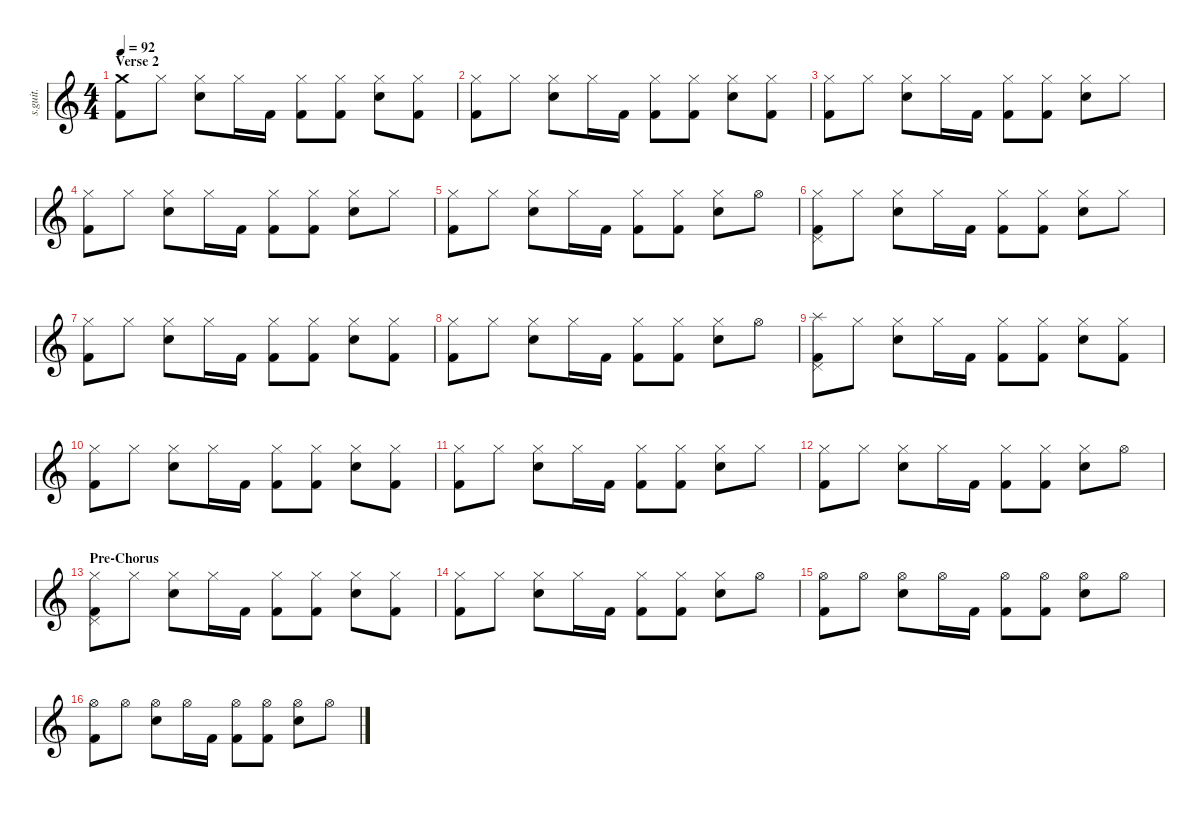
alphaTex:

\defaultSystemsLayout 4
\hideDynamics
\bracketExtendMode nobrackets
\track ("Phil Selway - Drums" "s.guit.") {instrument percussion}
\staff {score}
\articulation defaults
\ts (4 4)
\section ("" "Verse 2")
\tempo 92
\clef g2
\ks c
("Kick (hit) 2" "Crash medium (hit)").8{lyrics (0 "") lyrics (1 "") lyrics (2 "") lyrics (3 "") lyrics (4 "") dy f} "Hi-Hat (closed)".8{lyrics (0 "") lyrics (1 "") lyrics (2 "") lyrics (3 "") lyrics (4 "")} ("Hi-Hat (closed)" "Snare (hit) 2").8{lyrics (0 "") lyrics (1 "") lyrics (2 "") lyrics (3 "") lyrics (4 "")} "Hi-Hat (closed)".16{lyrics (0 "") lyrics (1 "") lyrics (2 "") lyrics (3 "") lyrics (4 "")} "Kick (hit) 2".16{lyrics (0 "") lyrics (1 "") lyrics (2 "") lyrics (3 "") lyrics (4 "")} ("Kick (hit) 2" "Hi-Hat (closed)").8{lyrics (0 "") lyrics (1 "") lyrics (2 "") lyrics (3 "") lyrics (4 "")} ("Kick (hit) 2" "Hi-Hat (closed)").8{lyrics (0 "") lyrics (1 "") lyrics (2 "") lyrics (3 "") lyrics (4 "")} ("Hi-Hat (closed)" "Snare (hit) 2").8{lyrics (0 "") lyrics (1 "") lyrics (2 "") lyrics (3 "") lyrics (4 "")} ("Kick (hit) 2" "Hi-Hat (closed)").8{lyrics (0 "") lyrics (1 "") lyrics (2 "") lyrics (3 "") lyrics (4 "")} |
("Kick (hit) 2" "Hi-Hat (closed)").8{lyrics (0 "") lyrics (1 "") lyrics (2 "") lyrics (3 "") lyrics (4 "")} "Hi-Hat (closed)".8{lyrics (0 "") lyrics (1 "") lyrics (2 "") lyrics (3 "") lyrics (4 "")} ("Hi-Hat (closed)" "Snare (hit) 2").8{lyrics (0 "") lyrics (1 "") lyrics (2 "") lyrics (3 "") lyrics (4 "")} "Hi-Hat (closed)".16{lyrics (0 "") lyrics (1 "") lyrics (2 "") lyrics (3 "") lyrics (4 "")} "Kick (hit) 2".16{lyrics (0 "") lyrics (1 "") lyrics (2 "") lyrics (3 "") lyrics (4 "")} ("Kick (hit) 2" "Hi-Hat (closed)").8{lyrics (0 "") lyrics (1 "") lyrics (2 "") lyrics (3 "") lyrics (4 "")} ("Kick (hit) 2" "Hi-Hat (closed)").8{lyrics (0 "") lyrics (1 "") lyrics (2 "") lyrics (3 "") lyrics (4 "")} ("Hi-Hat (closed)" "Snare (hit) 2").8{lyrics (0 "") lyrics (1 "") lyrics (2 "") lyrics (3 "") lyrics (4 "")} ("Kick (hit) 2" "Hi-Hat (closed)").8{lyrics (0 "") lyrics (1 "") lyrics (2 "") lyrics (3 "") lyrics (4 "")} |
("Kick (hit) 2" "Hi-Hat (closed)").8{lyrics (0 "") lyrics (1 "") lyrics (2 "") lyrics (3 "") lyrics (4 "")} "Hi-Hat (closed)".8{lyrics (0 "") lyrics (1 "") lyrics (2 "") lyrics (3 "") lyrics (4 "")} ("Hi-Hat (closed)" "Snare (hit) 2").8{lyrics (0 "") lyrics (1 "") lyrics (2 "") lyrics (3 "") lyrics (4 "")} "Hi-Hat (closed)".16{lyrics (0 "") lyrics (1 "") lyrics (2 "") lyrics (3 "") lyrics (4 "")} "Kick (hit) 2".16{lyrics (0 "") lyrics (1 "") lyrics (2 "") lyrics (3 "") lyrics (4 "")} ("Kick (hit) 2" "Hi-Hat (closed)").8{lyrics (0 "") lyrics (1 "") lyrics (2 "") lyrics (3 "") lyrics (4 "")} ("Kick (hit) 2" "Hi-Hat (closed)").8{lyrics (0 "") lyrics (1 "") lyrics (2 "") lyrics (3 "") lyrics (4 "")} ("Hi-Hat (closed)" "Snare (hit) 2").8{lyrics (0 "") lyrics (1 "") lyrics (2 "") lyrics (3 "") lyrics (4 "")} "Hi-Hat (closed)".8{lyrics (0 "") lyrics (1 "") lyrics (2 "") lyrics (3 "") lyrics (4 "")} |
("Kick (hit) 2" "Hi-Hat (closed)").8{lyrics (0 "") lyrics (1 "") lyrics (2 "") lyrics (3 "") lyrics (4 "")} "Hi-Hat (closed)".8{lyrics (0 "") lyrics (1 "") lyrics (2 "") lyrics (3 "") lyrics (4 "")} ("Hi-Hat (closed)" "Snare (hit) 2").8{lyrics (0 "") lyrics (1 "") lyrics (2 "") lyrics (3 "") lyrics (4 "")} "Hi-Hat (closed)".16{lyrics (0 "") lyrics (1 "") lyrics (2 "") lyrics (3 "") lyrics (4 "")} "Kick (hit) 2".16{lyrics (0 "") lyrics (1 "") lyrics (2 "") lyrics (3 "") lyrics (4 "")} ("Kick (hit) 2" "Hi-Hat (closed)").8{lyrics (0 "") lyrics (1 "") lyrics (2 "") lyrics (3 "") lyrics (4 "")} ("Kick (hit) 2" "Hi-Hat (closed)").8{lyrics (0 "") lyrics (1 "") lyrics (2 "") lyrics (3 "") lyrics (4 "")} ("Hi-Hat (closed)" "Snare (hit) 2").8{lyrics (0 "") lyrics (1 "") lyrics (2 "") lyrics (3 "") lyrics (4 "")} "Hi-Hat (closed)".8{lyrics (0 "") lyrics (1 "") lyrics (2 "") lyrics (3 "") lyrics (4 "")} |
("Kick (hit) 2" "Hi-Hat (closed)").8{lyrics (0 "") lyrics (1 "") lyrics (2 "") lyrics (3 "") lyrics (4 "")} "Hi-Hat (closed)".8{lyrics (0 "") lyrics (1 "") lyrics (2 "") lyrics (3 "") lyrics (4 "")} ("Hi-Hat (closed)" "Snare (hit) 2").8{lyrics (0 "") lyrics (1 "") lyrics (2 "") lyrics (3 "") lyrics (4 "")} "Hi-Hat (closed)".16{lyrics (0 "") lyrics (1 "") lyrics (2 "") lyrics (3 "") lyrics (4 "")} "Kick (hit) 2".16{lyrics (0 "") lyrics (1 "") lyrics (2 "") lyrics (3 "") lyrics (4 "")} ("Kick (hit) 2" "Hi-Hat (closed)").8{lyrics (0 "") lyrics (1 "") lyrics (2 "") lyrics (3 "") lyrics (4 "")} ("Kick (hit) 2" "Hi-Hat (closed)").8{lyrics (0 "") lyrics (1 "") lyrics (2 "") lyrics (3 "") lyrics (4 "")} ("Hi-Hat (closed)" "Snare (hit) 2").8{lyrics (0 "") lyrics (1 "") lyrics (2 "") lyrics (3 "") lyrics (4 "")} "Hi-Hat (open)".8{lyrics (0 "") lyrics (1 "") lyrics (2 "") lyrics (3 "") lyrics (4 "")} |
("Kick (hit) 2" "Hi-Hat (closed)" "Pedal Hi-Hat (hit)").8{lyrics (0 "") lyrics (1 "") lyrics (2 "") lyrics (3 "") lyrics (4 "")} "Hi-Hat (closed)".8{lyrics (0 "") lyrics (1 "") lyrics (2 "") lyrics (3 "") lyrics (4 "")} ("Hi-Hat (closed)" "Snare (hit) 2").8{lyrics (0 "") lyrics (1 "") lyrics (2 "") lyrics (3 "") lyrics (4 "")} "Hi-Hat (closed)".16{lyrics (0 "") lyrics (1 "") lyrics (2 "") lyrics (3 "") lyrics (4 "")} "Kick (hit) 2".16{lyrics (0 "") lyrics (1 "") lyrics (2 "") lyrics (3 "") lyrics (4 "")} ("Kick (hit) 2" "Hi-Hat (closed)").8{lyrics (0 "") lyrics (1 "") lyrics (2 "") lyrics (3 "") lyrics (4 "")} ("Kick (hit) 2" "Hi-Hat (closed)").8{lyrics (0 "") lyrics (1 "") lyrics (2 "") lyrics (3 "") lyrics (4 "")} ("Hi-Hat (closed)" "Snare (hit) 2").8{lyrics (0 "") lyrics (1 "") lyrics (2 "") lyrics (3 "") lyrics (4 "")} "Hi-Hat (closed)".8{lyrics (0 "") lyrics (1 "") lyrics (2 "") lyrics (3 "") lyrics (4 "")} |
("Kick (hit) 2" "Hi-Hat (closed)").8{lyrics (0 "") lyrics (1 "") lyrics (2 "") lyrics (3 "") lyrics (4 "")} "Hi-Hat (closed)".8{lyrics (0 "") lyrics (1 "") lyrics (2 "") lyrics (3 "") lyrics (4 "")} ("Hi-Hat (closed)" "Snare (hit) 2").8{lyrics (0 "") lyrics (1 "") lyrics (2 "") lyrics (3 "") lyrics (4 "")} "Hi-Hat (closed)".16{lyrics (0 "") lyrics (1 "") lyrics (2 "") lyrics (3 "") lyrics (4 "")} "Kick (hit) 2".16{lyrics (0 "") lyrics (1 "") lyrics (2 "") lyrics (3 "") lyrics (4 "")} ("Kick (hit) 2" "Hi-Hat (closed)").8{lyrics (0 "") lyrics (1 "") lyrics (2 "") lyrics (3 "") lyrics (4 "")} ("Kick (hit) 2" "Hi-Hat (closed)").8{lyrics (0 "") lyrics (1 "") lyrics (2 "") lyrics (3 "") lyrics (4 "")} ("Hi-Hat (closed)" "Snare (hit) 2").8{lyrics (0 "") lyrics (1 "") lyrics (2 "") lyrics (3 "") lyrics (4 "")} ("Kick (hit) 2" "Hi-Hat (closed)").8{lyrics (0 "") lyrics (1 "") lyrics (2 "") lyrics (3 "") lyrics (4 "")} |
("Kick (hit) 2" "Hi-Hat (closed)").8{lyrics (0 "") lyrics (1 "") lyrics (2 "") lyrics (3 "") lyrics (4 "")} "Hi-Hat (closed)".8{lyrics (0 "") lyrics (1 "") lyrics (2 "") lyrics (3 "") lyrics (4 "")} ("Hi-Hat (closed)" "Snare (hit) 2").8{lyrics (0 "") lyrics (1 "") lyrics (2 "") lyrics (3 "") lyrics (4 "")} "Hi-Hat (closed)".16{lyrics (0 "") lyrics (1 "") lyrics (2 "") lyrics (3 "") lyrics (4 "")} "Kick (hit) 2".16{lyrics (0 "") lyrics (1 "") lyrics (2 "") lyrics (3 "") lyrics (4 "")} ("Kick (hit) 2" "Hi-Hat (closed)").8{lyrics (0 "") lyrics (1 "") lyrics (2 "") lyrics (3 "") lyrics (4 "")} ("Kick (hit) 2" "Hi-Hat (closed)").8{lyrics (0 "") lyrics (1 "") lyrics (2 "") lyrics (3 "") lyrics (4 "")} ("Hi-Hat (closed)" "Snare (hit) 2").8{lyrics (0 "") lyrics (1 "") lyrics (2 "") lyrics (3 "") lyrics (4 "")} "Hi-Hat (open)".8{lyrics (0 "") lyrics (1 "") lyrics (2 "") lyrics (3 "") lyrics (4 "")} |
("Kick (hit) 2" "Splash (hit)" "Pedal Hi-Hat (hit)").8{lyrics (0 "") lyrics (1 "") lyrics (2 "") lyrics (3 "") lyrics (4 "")} "Hi-Hat (closed)".8{lyrics (0 "") lyrics (1 "") lyrics (2 "") lyrics (3 "") lyrics (4 "")} ("Hi-Hat (closed)" "Snare (hit) 2").8{lyrics (0 "") lyrics (1 "") lyrics (2 "") lyrics (3 "") lyrics (4 "")} "Hi-Hat (closed)".16{lyrics (0 "") lyrics (1 "") lyrics (2 "") lyrics (3 "") lyrics (4 "")} "Kick (hit) 2".16{lyrics (0 "") lyrics (1 "") lyrics (2 "") lyrics (3 "") lyrics (4 "")} ("Kick (hit) 2" "Hi-Hat (closed)").8{lyrics (0 "") lyrics (1 "") lyrics (2 "") lyrics (3 "") lyrics (4 "")} ("Kick (hit) 2" "Hi-Hat (closed)").8{lyrics (0 "") lyrics (1 "") lyrics (2 "") lyrics (3 "") lyrics (4 "")} ("Hi-Hat (closed)" "Snare (hit) 2").8{lyrics (0 "") lyrics (1 "") lyrics (2 "") lyrics (3 "") lyrics (4 "")} ("Kick (hit) 2" "Hi-Hat (closed)").8{lyrics (0 "") lyrics (1 "") lyrics (2 "") lyrics (3 "") lyrics (4 "")} |
("Kick (hit) 2" "Hi-Hat (closed)").8{lyrics (0 "") lyrics (1 "") lyrics (2 "") lyrics (3 "") lyrics (4 "")} "Hi-Hat (closed)".8{lyrics (0 "") lyrics (1 "") lyrics (2 "") lyrics (3 "") lyrics (4 "")} ("Hi-Hat (closed)" "Snare (hit) 2").8{lyrics (0 "") lyrics (1 "") lyrics (2 "") lyrics (3 "") lyrics (4 "")} "Hi-Hat (closed)".16{lyrics (0 "") lyrics (1 "") lyrics (2 "") lyrics (3 "") lyrics (4 "")} "Kick (hit) 2".16{lyrics (0 "") lyrics (1 "") lyrics (2 "") lyrics (3 "") lyrics (4 "")} ("Kick (hit) 2" "Hi-Hat (closed)").8{lyrics (0 "") lyrics (1 "") lyrics (2 "") lyrics (3 "") lyrics (4 "")} ("Kick (hit) 2" "Hi-Hat (closed)").8{lyrics (0 "") lyrics (1 "") lyrics (2 "") lyrics (3 "") lyrics (4 "")} ("Hi-Hat (closed)" "Snare (hit) 2").8{lyrics (0 "") lyrics (1 "") lyrics (2 "") lyrics (3 "") lyrics (4 "")} ("Kick (hit) 2" "Hi-Hat (closed)").8{lyrics (0 "") lyrics (1 "") lyrics (2 "") lyrics (3 "") lyrics (4 "")} |
("Kick (hit) 2" "Hi-Hat (closed)").8{lyrics (0 "") lyrics (1 "") lyrics (2 "") lyrics (3 "") lyrics (4 "")} "Hi-Hat (closed)".8{lyrics (0 "") lyrics (1 "") lyrics (2 "") lyrics (3 "") lyrics (4 "")} ("Hi-Hat (closed)" "Snare (hit) 2").8{lyrics (0 "") lyrics (1 "") lyrics (2 "") lyrics (3 "") lyrics (4 "")} "Hi-Hat (closed)".16{lyrics (0 "") lyrics (1 "") lyrics (2 "") lyrics (3 "") lyrics (4 "")} "Kick (hit) 2".16{lyrics (0 "") lyrics (1 "") lyrics (2 "") lyrics (3 "") lyrics (4 "")} ("Kick (hit) 2" "Hi-Hat (closed)").8{lyrics (0 "") lyrics (1 "") lyrics (2 "") lyrics (3 "") lyrics (4 "")} ("Kick (hit) 2" "Hi-Hat (closed)").8{lyrics (0 "") lyrics (1 "") lyrics (2 "") lyrics (3 "") lyrics (4 "")} ("Hi-Hat (closed)" "Snare (hit) 2").8{lyrics (0 "") lyrics (1 "") lyrics (2 "") lyrics (3 "") lyrics (4 "")} "Hi-Hat (closed)".8{lyrics (0 "") lyrics (1 "") lyrics (2 "") lyrics (3 "") lyrics (4 "")} |
("Kick (hit) 2" "Hi-Hat (closed)").8{lyrics (0 "") lyrics (1 "") lyrics (2 "") lyrics (3 "") lyrics (4 "")} "Hi-Hat (closed)".8{lyrics (0 "") lyrics (1 "") lyrics (2 "") lyrics (3 "") lyrics (4 "")} ("Hi-Hat (closed)" "Snare (hit) 2").8{lyrics (0 "") lyrics (1 "") lyrics (2 "") lyrics (3 "") lyrics (4 "")} "Hi-Hat (closed)".16{lyrics (0 "") lyrics (1 "") lyrics (2 "") lyrics (3 "") lyrics (4 "")} "Kick (hit) 2".16{lyrics (0 "") lyrics (1 "") lyrics (2 "") lyrics (3 "") lyrics (4 "")} ("Kick (hit) 2" "Hi-Hat (closed)").8{lyrics (0 "") lyrics (1 "") lyrics (2 "") lyrics (3 "") lyrics (4 "")} ("Kick (hit) 2" "Hi-Hat (closed)").8{lyrics (0 "") lyrics (1 "") lyrics (2 "") lyrics (3 "") lyrics (4 "")} ("Hi-Hat (closed)" "Snare (hit) 2").8{lyrics (0 "") lyrics (1 "") lyrics (2 "") lyrics (3 "") lyrics (4 "")} "Hi-Hat (open)".8{lyrics (0 "") lyrics (1 "") lyrics (2 "") lyrics (3 "") lyrics (4 "")} |
\section ("" "Pre-Chorus")
("Kick (hit) 2" "Hi-Hat (closed)" "Pedal Hi-Hat (hit)").8{lyrics (0 "") lyrics (1 "") lyrics (2 "") lyrics (3 "") lyrics (4 "")} "Hi-Hat (closed)".8{lyrics (0 "") lyrics (1 "") lyrics (2 "") lyrics (3 "") lyrics (4 "")} ("Hi-Hat (closed)" "Snare (hit) 2").8{lyrics (0 "") lyrics (1 "") lyrics (2 "") lyrics (3 "") lyrics (4 "")} "Hi-Hat (closed)".16{lyrics (0 "") lyrics (1 "") lyrics (2 "") lyrics (3 "") lyrics (4 "")} "Kick (hit) 2".16{lyrics (0 "") lyrics (1 "") lyrics (2 "") lyrics (3 "") lyrics (4 "")} ("Kick (hit) 2" "Hi-Hat (closed)").8{lyrics (0 "") lyrics (1 "") lyrics (2 "") lyrics (3 "") lyrics (4 "")} ("Kick (hit) 2" "Hi-Hat (closed)").8{lyrics (0 "") lyrics (1 "") lyrics (2 "") lyrics (3 "") lyrics (4 "")} ("Hi-Hat (closed)" "Snare (hit) 2").8{lyrics (0 "") lyrics (1 "") lyrics (2 "") lyrics (3 "") lyrics (4 "")} ("Kick (hit) 2" "Hi-Hat (closed)").8{lyrics (0 "") lyrics (1 "") lyrics (2 "") lyrics (3 "") lyrics (4 "")} |
("Kick (hit) 2" "Hi-Hat (closed)").8{lyrics (0 "") lyrics (1 "") lyrics (2 "") lyrics (3 "") lyrics (4 "")} "Hi-Hat (closed)".8{lyrics (0 "") lyrics (1 "") lyrics (2 "") lyrics (3 "") lyrics (4 "")} ("Hi-Hat (closed)" "Snare (hit) 2").8{lyrics (0 "") lyrics (1 "") lyrics (2 "") lyrics (3 "") lyrics (4 "")} "Hi-Hat (closed)".16{lyrics (0 "") lyrics (1 "") lyrics (2 "") lyrics (3 "") lyrics (4 "")} "Kick (hit) 2".16{lyrics (0 "") lyrics (1 "") lyrics (2 "") lyrics (3 "") lyrics (4 "")} ("Kick (hit) 2" "Hi-Hat (closed)").8{lyrics (0 "") lyrics (1 "") lyrics (2 "") lyrics (3 "") lyrics (4 "")} ("Kick (hit) 2" "Hi-Hat (closed)").8{lyrics (0 "") lyrics (1 "") lyrics (2 "") lyrics (3 "") lyrics (4 "")} ("Hi-Hat (closed)" "Snare (hit) 2").8{lyrics (0 "") lyrics (1 "") lyrics (2 "") lyrics (3 "") lyrics (4 "")} "Hi-Hat (open)".8{lyrics (0 "") lyrics (1 "") lyrics (2 "") lyrics (3 "") lyrics (4 "")} |
("Kick (hit) 2" "Hi-Hat (open)").8{lyrics (0 "") lyrics (1 "") lyrics (2 "") lyrics (3 "") lyrics (4 "")} "Hi-Hat (open)".8{lyrics (0 "") lyrics (1 "") lyrics (2 "") lyrics (3 "") lyrics (4 "")} ("Hi-Hat (open)" "Snare (hit) 2").8{lyrics (0 "") lyrics (1 "") lyrics (2 "") lyrics (3 "") lyrics (4 "")} "Hi-Hat (open)".16{lyrics (0 "") lyrics (1 "") lyrics (2 "") lyrics (3 "") lyrics (4 "")} "Kick (hit) 2".16{lyrics (0 "") lyrics (1 "") lyrics (2 "") lyrics (3 "") lyrics (4 "")} ("Kick (hit) 2" "Hi-Hat (open)").8{lyrics (0 "") lyrics (1 "") lyrics (2 "") lyrics (3 "") lyrics (4 "")} ("Kick (hit) 2" "Hi-Hat (open)").8{lyrics (0 "") lyrics (1 "") lyrics (2 "") lyrics (3 "") lyrics (4 "")} ("Hi-Hat (open)" "Snare (hit) 2").8{lyrics (0 "") lyrics (1 "") lyrics (2 "") lyrics (3 "") lyrics (4 "")} "Hi-Hat (open)".8{lyrics (0 "") lyrics (1 "") lyrics (2 "") lyrics (3 "") lyrics (4 "")} |
("Kick (hit) 2" "Hi-Hat (open)").8{lyrics (0 "") lyrics (1 "") lyrics (2 "") lyrics (3 "") lyrics (4 "")} "Hi-Hat (open)".8{lyrics (0 "") lyrics (1 "") lyrics (2 "") lyrics (3 "") lyrics (4 "")} ("Hi-Hat (open)" "Snare (hit) 2").8{lyrics (0 "") lyrics (1 "") lyrics (2 "") lyrics (3 "") lyrics (4 "")} "Hi-Hat (open)".16{lyrics (0 "") lyrics (1 "") lyrics (2 "") lyrics (3 "") lyrics (4 "")} "Kick (hit) 2".16{lyrics (0 "") lyrics (1 "") lyrics (2 "") lyrics (3 "") lyrics (4 "")} ("Kick (hit) 2" "Hi-Hat (open)").8{lyrics (0 "") lyrics (1 "") lyrics (2 "") lyrics (3 "") lyrics (4 "")} ("Kick (hit) 2" "Hi-Hat (open)").8{lyrics (0 "") lyrics (1 "") lyrics (2 "") lyrics (3 "") lyrics (4 "")} ("Hi-Hat (open)" "Snare (hit) 2").8{lyrics (0 "") lyrics (1 "") lyrics (2 "") lyrics (3 "") lyrics (4 "")} "Hi-Hat (open)".8{lyrics (0 "") lyrics (1 "") lyrics (2 "") lyrics (3 "") lyrics (4 "")}
